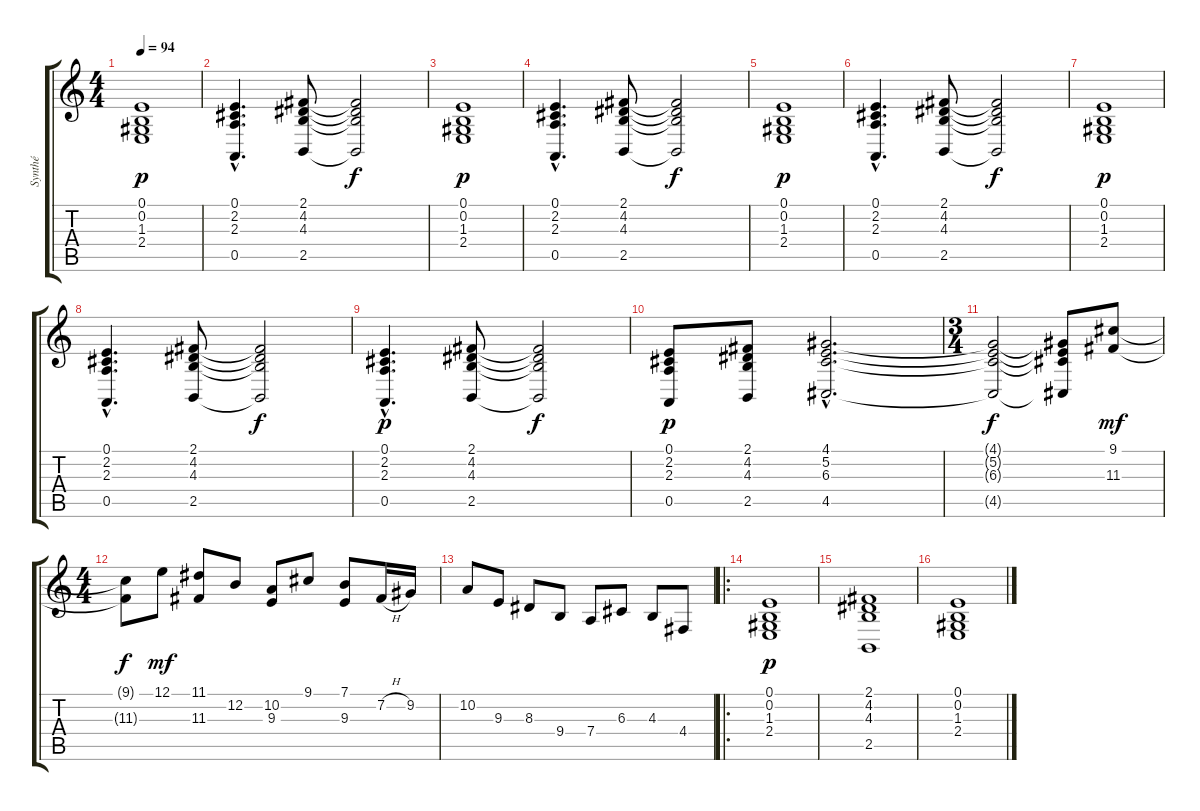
\track ("Synthé" "Synthé") {instrument electricpiano2}
\staff {score tabs}
\tuning (E4 B3 G3 D3 A2 E2) {hide}
\ts (4 4)
\tempo 94
\clef g2
\ks c
(0.1 0.2 1.3 2.4).1{dy p} |
(0.1{hac} 2.2{hac} 2.3{hac} 0.5{hac}).4{d} (2.1 4.2 4.3 2.5).8 (2.1{t} 4.2{t} 4.3{t} 2.5{t}).2{dy f} |
(0.1 0.2 1.3 2.4).1{dy p} |
(0.1{hac} 2.2{hac} 2.3{hac} 0.5{hac}).4{d} (2.1 4.2 4.3 2.5).8 (2.1{t} 4.2{t} 4.3{t} 2.5{t}).2{dy f} |
(0.1 0.2 1.3 2.4).1{dy p} |
(0.1{hac} 2.2{hac} 2.3{hac} 0.5{hac}).4{d} (2.1 4.2 4.3 2.5).8 (2.1{t} 4.2{t} 4.3{t} 2.5{t}).2{dy f} |
(0.1 0.2 1.3 2.4).1{dy p} |
(0.1{hac} 2.2{hac} 2.3{hac} 0.5{hac}).4{d} (2.1 4.2 4.3 2.5).8 (2.1{t} 4.2{t} 4.3{t} 2.5{t}).2{dy f} |
(0.1{hac} 2.2{hac} 2.3{hac} 0.5{hac}).4{d dy p} (2.1 4.2 4.3 2.5).8 (2.1{t} 4.2{t} 4.3{t} 2.5{t}).2{dy f} |
(0.1 2.2 2.3 0.5).8{dy p} (2.1 4.2 4.3 2.5).8 (4.1{hac} 5.2{hac} 6.3{hac} 4.5{hac}).2{d} |
\ts (3 4)
(4.1{t} 5.2{t} 6.3{t} 4.5{t}).2{dy f} (4.1{t} 5.2{t} 6.3{t} 4.5{t}).8 (9.1 11.3).8{dy mf} |
\ts (4 4)
(9.1{t} 11.3{t}).8{dy f} 12.1.8{dy mf} (11.1 11.3).8 12.2.8 (10.2 9.3).8 9.1.8 (7.1 9.3).8 7.2{h}.16 9.2.16 |
10.2.8 9.3.8 8.3.8 9.4.8 7.4.8 6.3.8 4.3.8 4.4.8 |
\ro
(0.1 0.2 1.3 2.4).1{dy p} |
(2.1 4.2 4.3 2.5).1 |
(0.1 0.2 1.3 2.4).1
